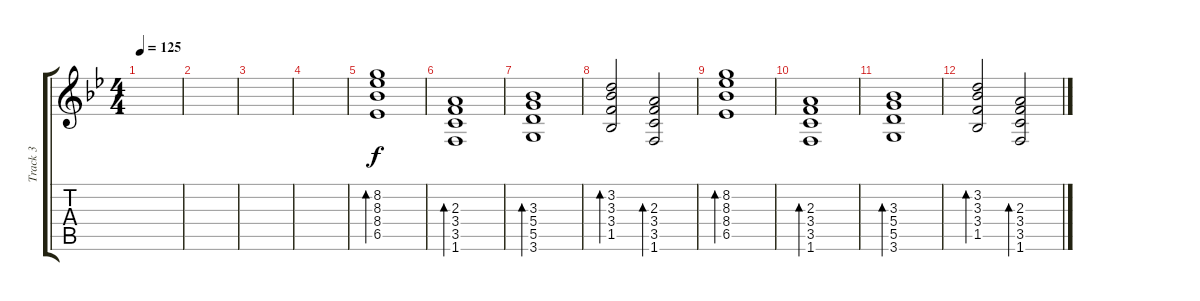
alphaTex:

\track ("Track 3" "Track 3") {instrument electricguitarjazz}
\staff {score tabs}
\tuning (E4 B3 G3 D3 A2 E2) {hide}
\ts (4 4)
\tempo 125
\clef g2
\ks bb
|
|
|
|
(8.2 8.3 8.4 6.5).1{bd 240} |
(2.3 3.4 3.5 1.6).1{bd 240} |
(3.3 5.4 5.5 3.6).1{bd 240} |
(3.2 3.3 3.4 1.5).2{bd 240} (2.3 3.4 3.5 1.6).2{bd 240} |
(8.2 8.3 8.4 6.5).1{bd 240} |
(2.3 3.4 3.5 1.6).1{bd 240} |
(3.3 5.4 5.5 3.6).1{bd 240} |
(3.2 3.3 3.4 1.5).2{bd 240} (2.3 3.4 3.5 1.6).2{bd 240}
